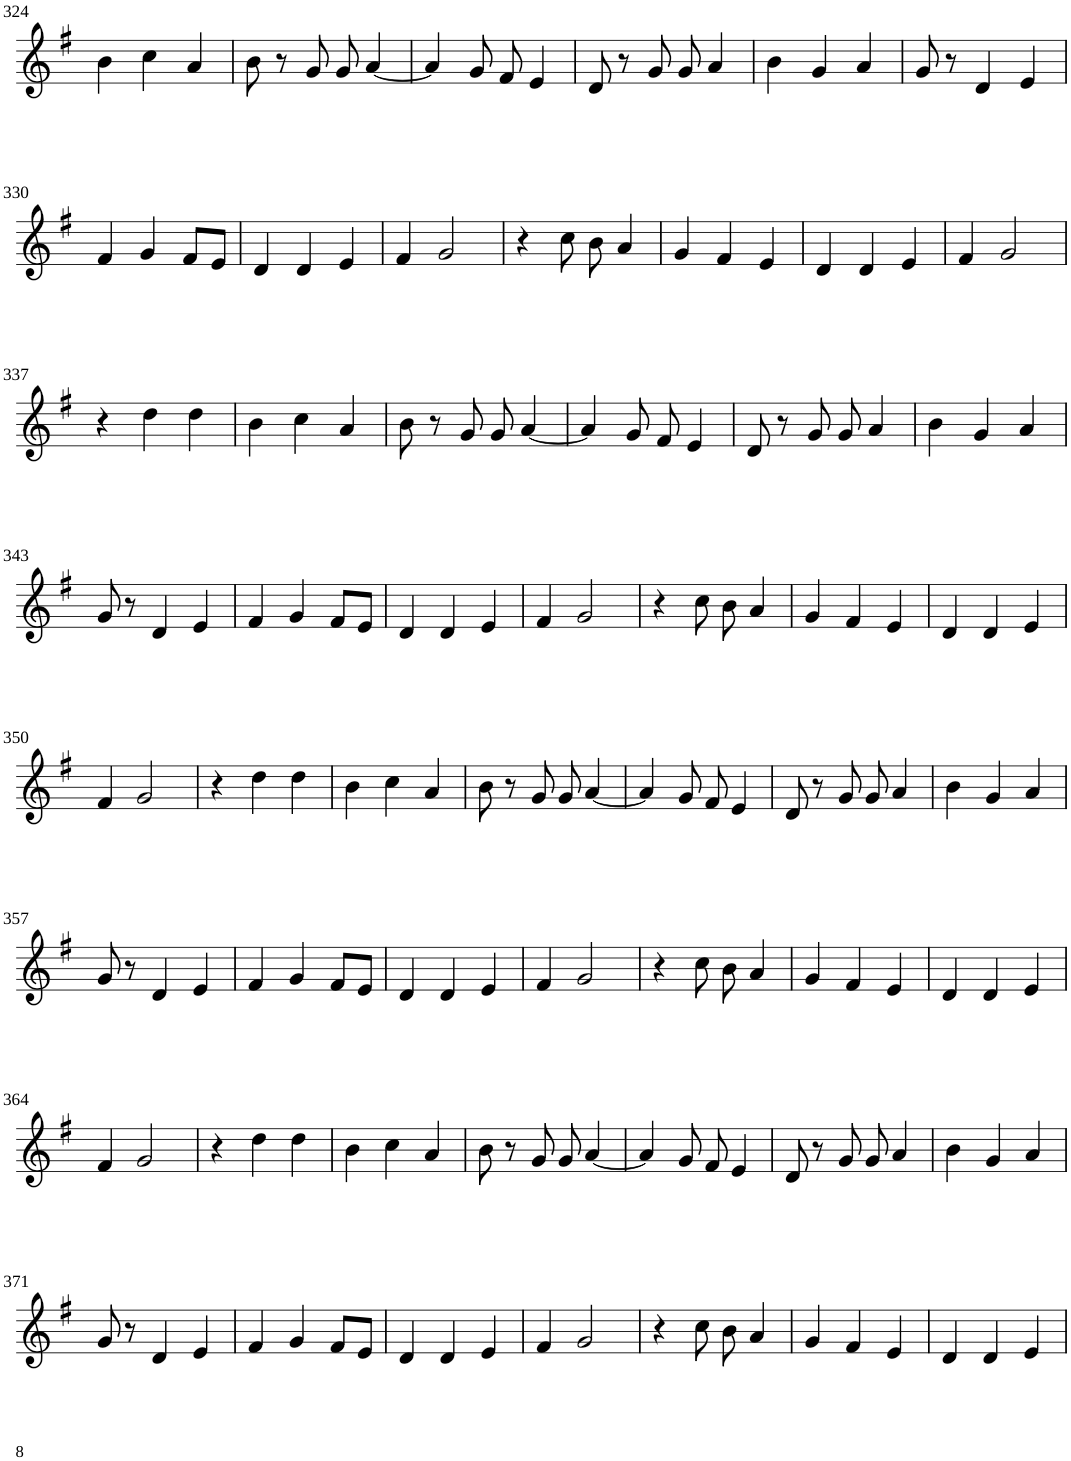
**kern
*part1
*staff1
*I"Violin
!!LO:PB:g=z
*clefG2
*k[f#]
*G:
*M6/8
=324
4b\
4cc\
4a/
=325
8b\
8r
8g/
8g/
[4a/
=326
4a/]
8g/
8f#/
4e/
=327
8d/
8r
8g/
8g/
4a/
=328
4b\
4g/
4a/
=329
8g/
8r
4d/
4e/
!!LO:LB:g=z
=330
4f#/
4g/
8f#/L
8e/J
=331
4d/
4d/
4e/
=332
4f#/
2g/
=333
4r
8cc\
8b\
4a/
=334
4g/
4f#/
4e/
=335
4d/
4d/
4e/
=336
4f#/
2g/
!!LO:LB:g=z
=337
4r
4dd\
4dd\
=338
4b\
4cc\
4a/
=339
8b\
8r
8g/
8g/
[4a/
=340
4a/]
8g/
8f#/
4e/
=341
8d/
8r
8g/
8g/
4a/
=342
4b\
4g/
4a/
!!LO:LB:g=z
=343
8g/
8r
4d/
4e/
=344
4f#/
4g/
8f#/L
8e/J
=345
4d/
4d/
4e/
=346
4f#/
2g/
=347
4r
8cc\
8b\
4a/
=348
4g/
4f#/
4e/
=349
4d/
4d/
4e/
!!LO:LB:g=z
=350
4f#/
2g/
=351
4r
4dd\
4dd\
=352
4b\
4cc\
4a/
=353
8b\
8r
8g/
8g/
[4a/
=354
4a/]
8g/
8f#/
4e/
=355
8d/
8r
8g/
8g/
4a/
=356
4b\
4g/
4a/
!!LO:LB:g=z
=357
8g/
8r
4d/
4e/
=358
4f#/
4g/
8f#/L
8e/J
=359
4d/
4d/
4e/
=360
4f#/
2g/
=361
4r
8cc\
8b\
4a/
=362
4g/
4f#/
4e/
=363
4d/
4d/
4e/
!!LO:LB:g=z
=364
4f#/
2g/
=365
4r
4dd\
4dd\
=366
4b\
4cc\
4a/
=367
8b\
8r
8g/
8g/
[4a/
=368
4a/]
8g/
8f#/
4e/
=369
8d/
8r
8g/
8g/
4a/
=370
4b\
4g/
4a/
!!LO:LB:g=z
=371
8g/
8r
4d/
4e/
=372
4f#/
4g/
8f#/L
8e/J
=373
4d/
4d/
4e/
=374
4f#/
2g/
=375
4r
8cc\
8b\
4a/
=376
4g/
4f#/
4e/
=377
4d/
4d/
4e/
=
*-
